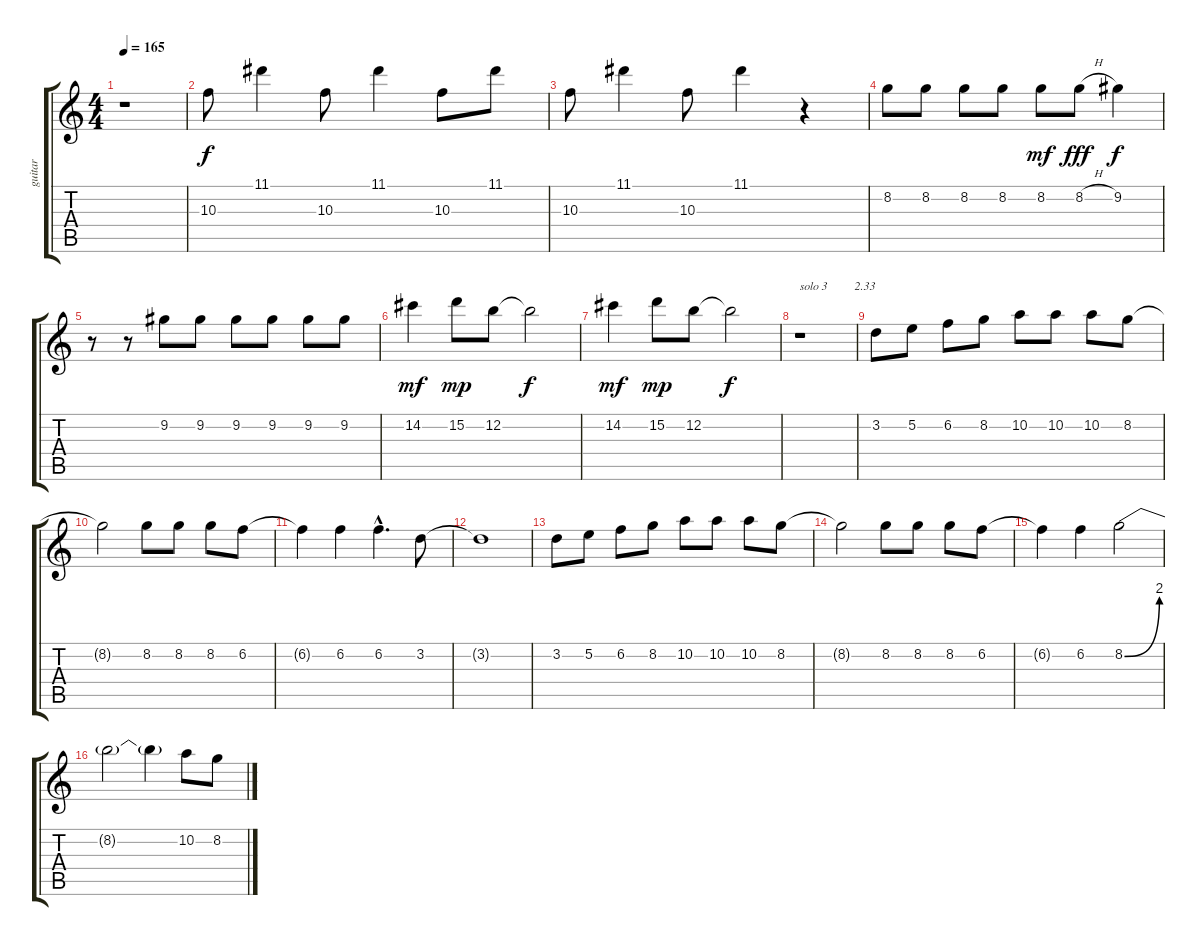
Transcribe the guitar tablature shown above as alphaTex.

\track ("guitar" "guitar") {instrument distortionguitar}
\staff {score tabs}
\tuning (E4 B3 G3 D3 A2 E2) {hide}
\ts (4 4)
\tempo 165
\clef g2
\ks c
r.1{dy f} |
10.3.8 11.1.4 10.3.8 11.1.4 10.3.8 11.1.8 |
10.3.8 11.1.4 10.3.8 11.1.4 r.4 |
8.2.8 8.2.8 8.2.8 8.2.8 8.2.8{dy mf} 8.2{h}.8{dy fff} 9.2.4{dy f} |
r.8 r.8 9.2.8 9.2.8 9.2.8 9.2.8 9.2.8 9.2.8 |
14.2.4{dy mf} 15.2.8{dy mp} 12.2.8 12.2{t}.2{dy f} |
14.2.4{dy mf} 15.2.8{dy mp} 12.2.8 12.2{t}.2{dy f} |
r.1{txt "solo 3         2.33"} |
3.2.8 5.2.8 6.2.8 8.2.8 10.2.8 10.2.8 10.2.8 8.2.8 |
8.2{t}.2 8.2.8 8.2.8 8.2.8 6.2.8 |
6.2{t}.4 6.2.4 6.2{hac}.4{d} 3.2.8 |
3.2{t}.1 |
3.2.8 5.2.8 6.2.8 8.2.8 10.2.8 10.2.8 10.2.8 8.2.8 |
8.2{t}.2 8.2.8 8.2.8 8.2.8 6.2.8 |
6.2{t}.4 6.2.4 8.2{be (bend 0 0 60 8)}.2 |
8.2{t}.2 8.2{t}.4 10.2.8 8.2.8
